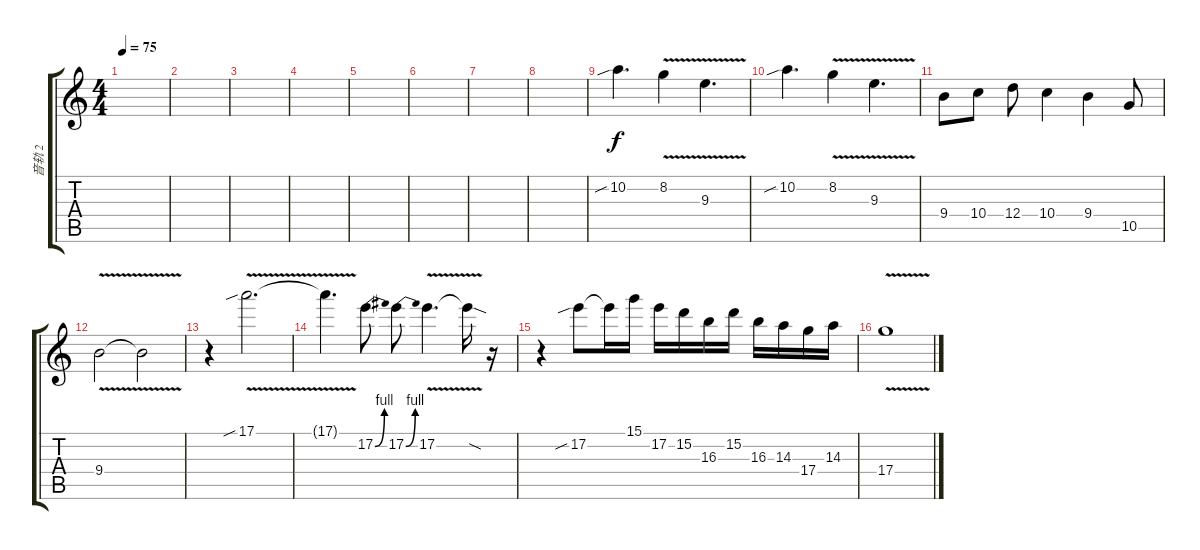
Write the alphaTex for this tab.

\track ("音轨 2" "音轨 2") {instrument distortionguitar}
\staff {score tabs}
\tuning (E4 B3 G3 D3 A2 E2) {hide}
\ts (4 4)
\tempo 75
\clef g2
\ks c
|
|
|
|
|
|
|
|
10.2{sib}.4{d instrument distortionguitar} 8.2{v}.4 9.3{v}.4{d} |
10.2{sib}.4{d} 8.2{v}.4 9.3{v}.4{d} |
9.4.8 10.4.8 12.4.8 10.4.4 9.4.4 10.5.8 |
9.4{v}.2 9.4{t}.2 |
r.4 17.1{v sib}.2{d} |
17.1{t}.4{d} 17.2{be (bend 0 0 60 4)}.8 17.2{be (bend 0 0 60 4)}.8 17.2{v}.4{d} 17.2{sod t}.16 r.16 |
r.4 17.2{sib}.8 17.2{t}.16 15.1.16 17.2.16 15.2.16 16.3.16 15.2.16 16.3.16 14.3.16 17.4.16 14.3.16 |
17.4{v}.1
